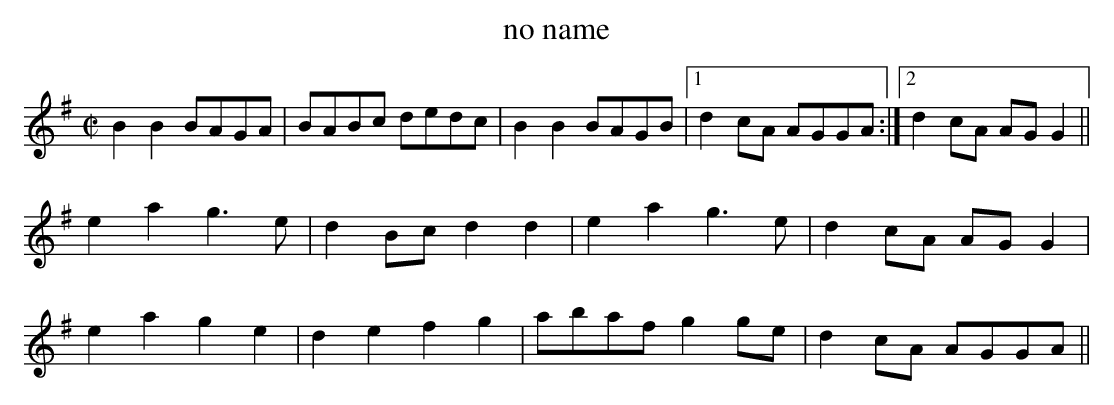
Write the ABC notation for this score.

X:1
T:no name
M:C|
K:G
B2B2 BAGA|BABc dedc|B2B2 BAGB|1 d2cA AGGA:|2 d2cA AGG2||
e2a2 g3e|d2Bc d2d2|e2a2 g3e|d2cA AGG2|
e2a2 g2e2|d2e2 f2g2|abaf g2ge|d2cA AGGA||
